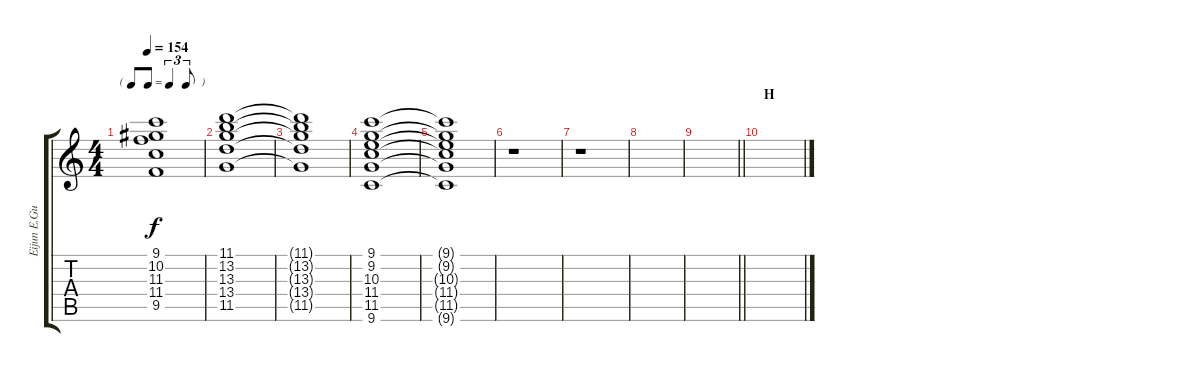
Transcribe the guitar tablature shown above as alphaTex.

\track ("Eijun E.Guitar II" "Eijun E.Gu") {instrument distortionguitar}
\staff {score tabs}
\tuning (Eb4 Bb3 Gb3 Db3 Ab2 Eb2) {hide}
\ts (4 4)
\tf triplet8th
\tempo 154
\clef g2
\ks c
(9.1{t} 10.2{t} 11.3{t} 11.4{t} 9.5{t}).1{dy f} |
(11.1 13.2 13.3 13.4 11.5).1 |
(11.1{t} 13.2{t} 13.3{t} 13.4{t} 11.5{t}).1 |
(9.1 9.2 10.3 11.4 11.5 9.6).1 |
(9.1{t} 9.2{t} 10.3{t} 11.4{t} 11.5{t} 9.6{t}).1 |
r.1 |
r.1 |
|
\barLineRight lightlight
|
\section ("" "H")
